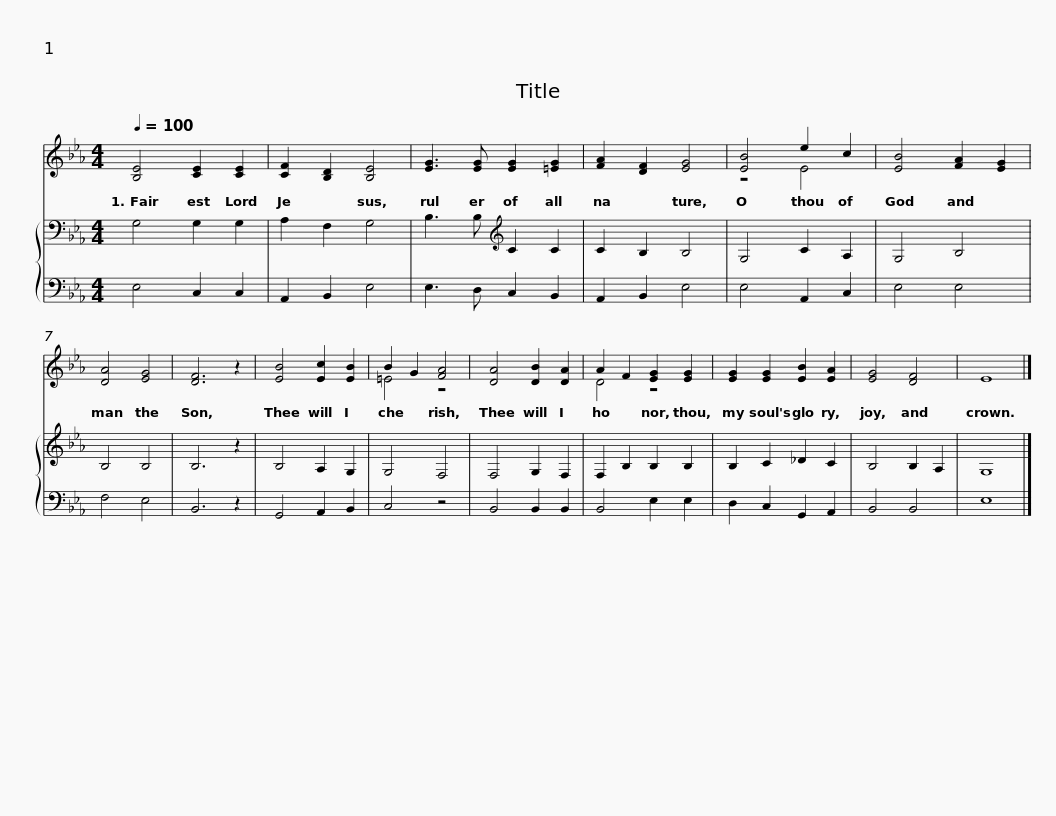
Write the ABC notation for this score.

X:1
%%score ( 1 2 ) { 3 | 4 }
L:1/8
Q:1/4=100
M:4/4
I:linebreak $
K:Eb
V:1 treble
V:2 treble
V:3 bass
V:4 bass
V:1
 [B,E]4 [CE]2 [CE]2 | [CF]2 [B,D]2 [B,E]4 | [EG]3 [EG] [EG]2 [=EG]2 | [FA]2 [DF]2 [EG]4 | [EB]4 e2 c2 |$ %5
 [EB]4 [FA]2 [EG]2 | [DA]4 [EG]4 | [DF]6 z2 | [EB]4 [Ec]2 [EB]2 | B2 G2 [FA]4 | %10
 [DA]4 [DB]2 [DA]2 | A2 F2 [EG]2 [EG]2 |$ [EG]2 [EG]2 [EB]2 [EA]2 | [EG]4 [DF]4 | E8 |] %15
V:2
 x8 | x8 | x8 | x8 | z4 E4 |$ %5
 x8 | x8 | x8 | x8 | =E4 z4 | %10
 x8 | D4 z4 |$ x8 | x8 | x8 |] %15
V:3
 G,4 G,2 G,2 | A,2 F,2 G,4 | B,3 B,[K:treble] C2 C2 | C2 B,2 B,4 | G,4 C2 A,2 |$ %5
 G,4 B,4 | B,4 B,4 | B,6 z2 | B,4 A,2 G,2 | G,4 F,4 | %10
 F,4 G,2 F,2 | F,2 B,2 B,2 B,2 |$ B,2 C2 _D2 C2 | B,4 B,2 A,2 | G,8 |] %15
V:4
 E,4 C,2 C,2 | A,,2 B,,2 E,4 | E,3 D, C,2 B,,2 | A,,2 B,,2 E,4 | E,4 A,,2 C,2 |$ %5
 E,4 E,4 | F,4 E,4 | B,,6 z2 | G,,4 A,,2 B,,2 | C,4 z4 | %10
 B,,4 B,,2 B,,2 | B,,4 E,2 E,2 |$ D,2 C,2 G,,2 A,,2 | B,,4 B,,4 | E,8 |] %15
